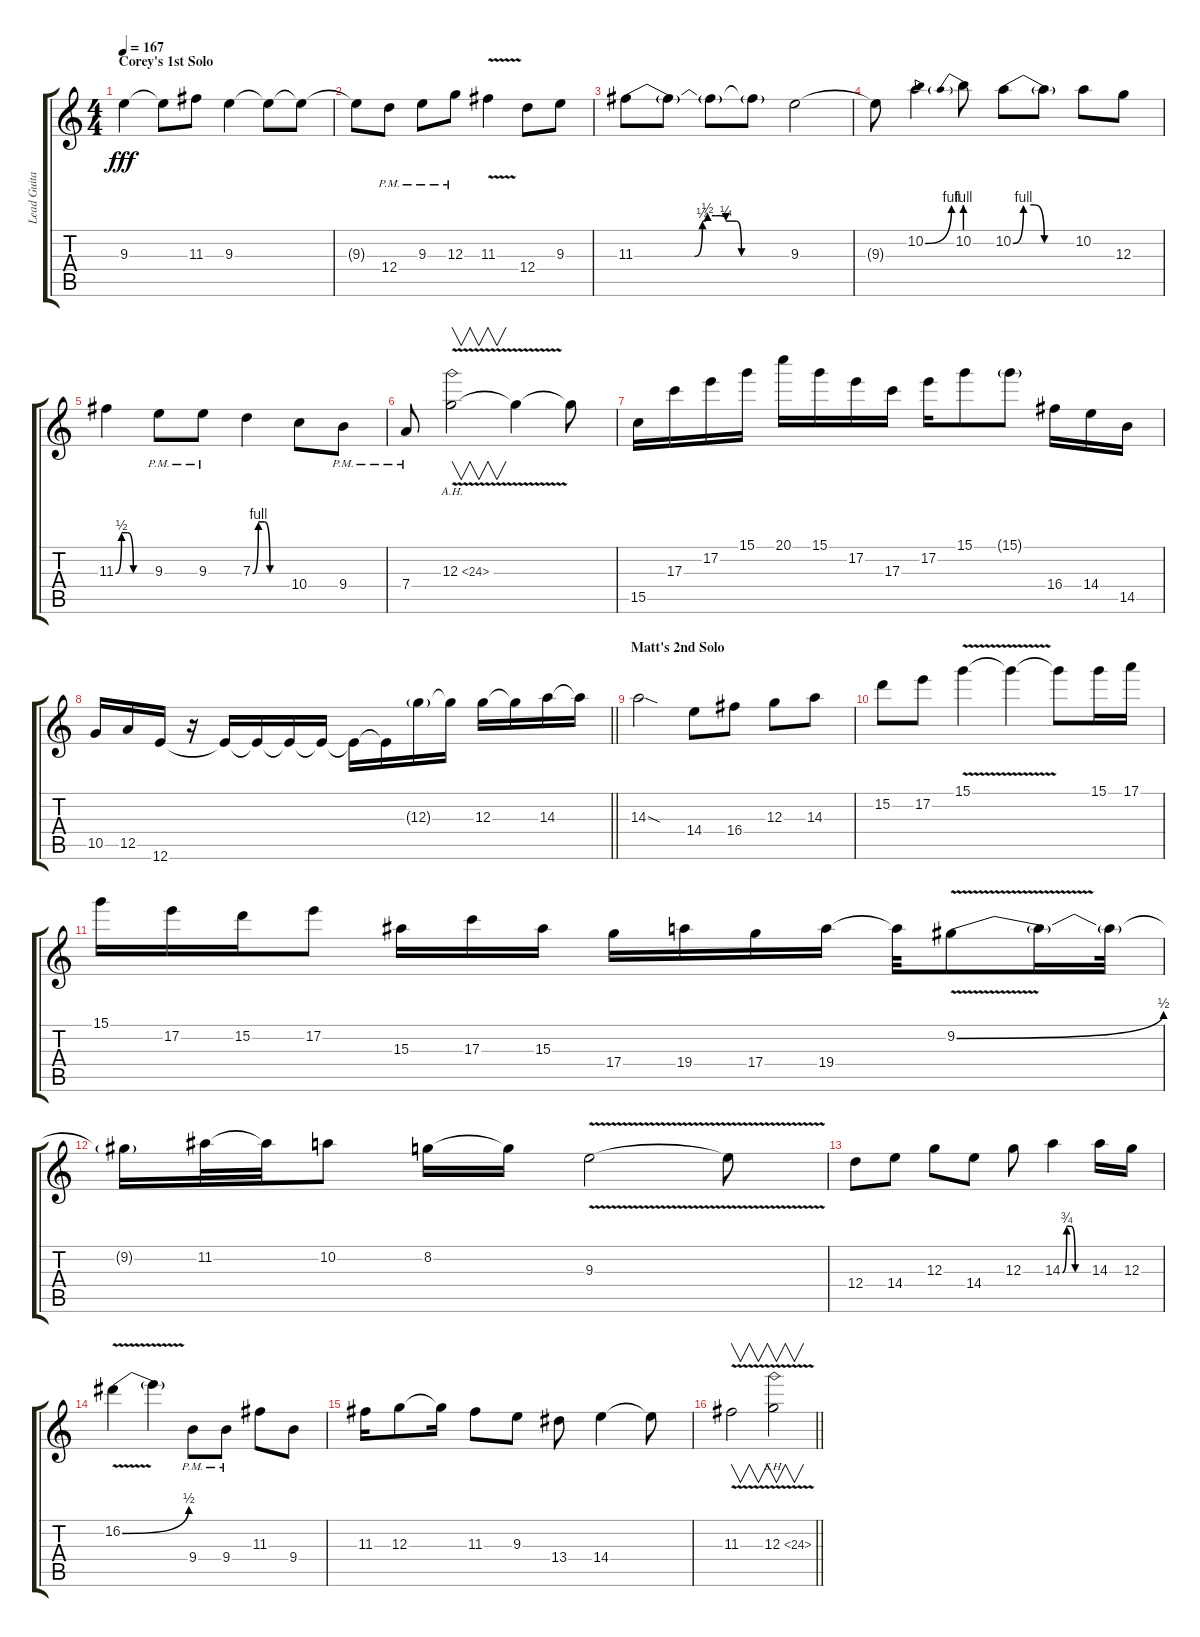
\track ("Lead Guitars" "Lead Guita") {instrument distortionguitar}
\staff {score tabs}
\tuning (E4 B3 G3 D3 A2 E2) {hide}
\ts (4 4)
\section ("" "Corey's 1st Solo")
\tempo 167
\clef g2
\ks c
9.3.4{dy fff} 9.3{t}.8 11.3.8 9.3.4 9.3{t}.8 9.3{t}.8 |
9.3{t}.8 12.4{pm}.8 9.3{pm}.8 12.3{pm}.8 11.3{v}.4 12.4.8 9.3.8 |
11.3{be (custom 0 0 15 0 19 0 23 0 26 1 28 2 31 2 33 2 35 1 37 1 39 1 41 0 43 0 45 0 48 0 60 0)}.8 11.3{t}.8 11.3{t}.8 11.3{t}.8 9.3.2 |
9.3{t}.8 10.2{be (bend 0 0 60 4)}.4 10.2{be (prebend 0 4 60 4)}.8 10.2{be (custom 0 0 10 4 20 4 30 0 60 0)}.8 10.2{t}.8 10.2.8 12.3.8 |
11.3{be (custom 0 0 10 2 20 2 30 0 60 0)}.4 9.3{pm}.8 9.3{pm}.8 7.3{be (custom 0 0 10 4 20 4 30 0 60 0)}.4 10.4.8 9.4{pm}.8 |
7.4{pm}.8 12.3{ah 12 v}.2{v} 12.3{t}.4 12.3{t}.8 |
15.5.16 17.3.16 17.2.16 15.1.16 20.1.16 15.1.16 17.2.16 17.3.16 17.2.16 15.1.8 15.1{g}.8 16.4.16 14.4.16 14.5.16 |
\barLineRight lightlight
10.5.16 12.5.16 12.6.16 r.16 12.6{t}.16 12.6{t}.16 12.6{t}.16 12.6{t}.16 12.6{t}.16 12.6{t}.16 12.3{g}.16 12.3{t}.16 12.3.16 12.3{t}.16 14.3.16 14.3{t}.16 |
\section ("" "Matt's 2nd Solo")
14.3{sod}.2 14.4.8 16.4.8 12.3.8 14.3.8 |
15.2.8 17.2.8 15.1{v}.4 15.1{t}.4 15.1{t}.8 15.1.16 17.1.16 |
15.1.16 17.2.16 15.2.16 17.2.8 15.3.16 17.3.16 15.3.16 17.4.16 19.4.16 17.4.16 19.4.16 19.4{t}.32 9.2{be (bend 0 0 60 2) v}.8 9.2{t}.16 9.2{t}.32 |
9.2{t}.16 11.2.32 11.2{t}.32 10.2.8 8.2.16 8.2{t}.16 9.3{v}.2 9.3{t}.8 |
12.4.8 14.4.8 12.3.8 14.4.8 12.3.8 14.3{be (custom 0 0 10 3 20 3 30 0 60 0)}.4 14.3.16 12.3.16 |
16.2{be (bend 0 0 60 2) v}.4 16.2{t}.4 9.4{pm}.8 9.4{pm}.8 11.3.8 9.4.8 |
11.3.16 12.3.8 12.3{t}.16 11.3.8 9.3.8 13.4.8 14.4.4 14.4{t}.8 |
\barLineRight lightlight
11.3{v}.2{v} 12.3{sh 12 v}.2{v}
